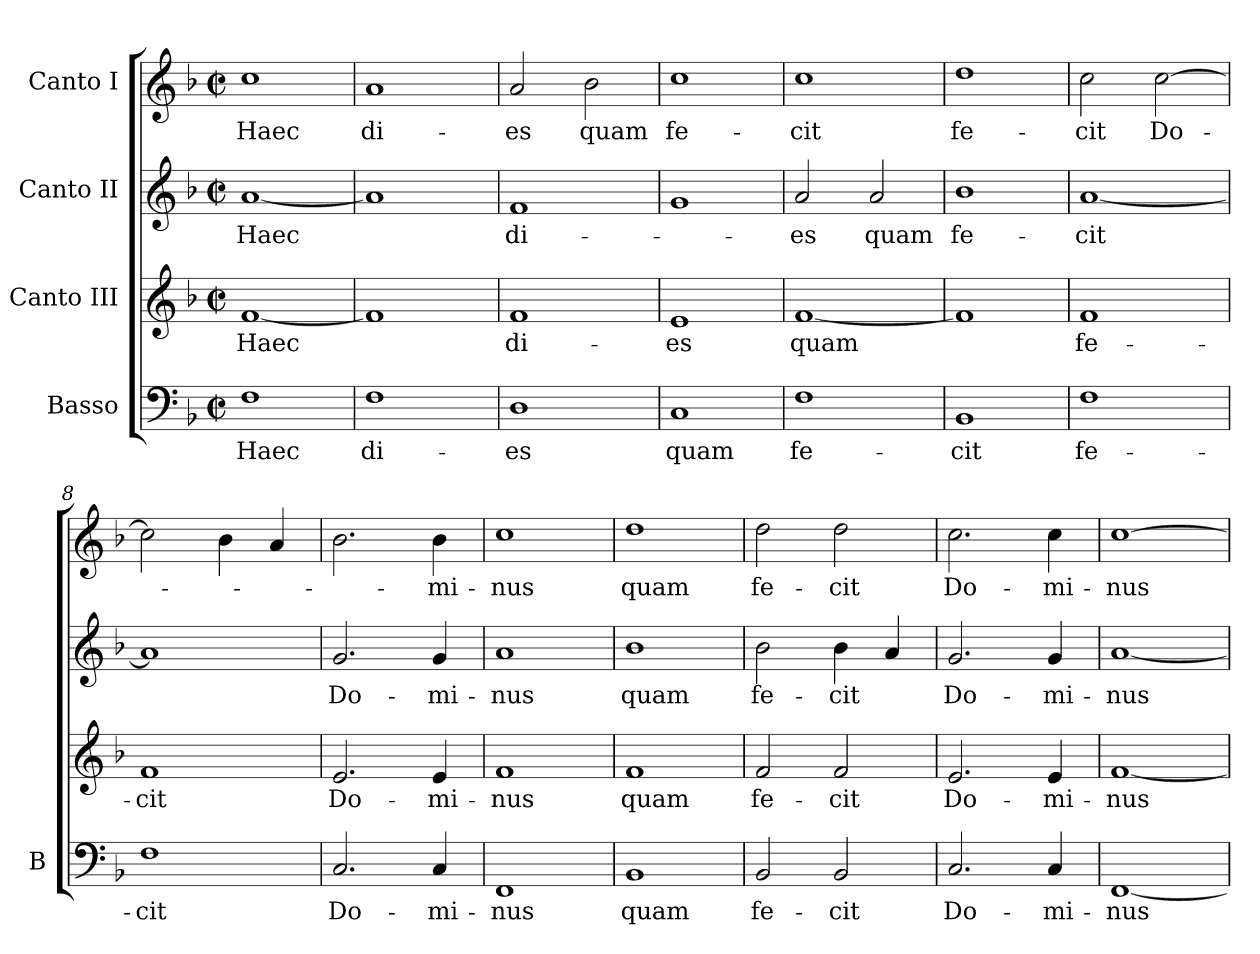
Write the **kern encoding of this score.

**kern	**text	**kern	**text	**kern	**text	**kern	**text
*part4	*part4	*part3	*part3	*part2	*part2	*part1	*part1
*staff4	*staff4	*staff3	*staff3	*staff2	*staff2	*staff1	*staff1
*I"Basso	*	*I"Canto III	*	*I"Canto II	*	*I"Canto I	*
*I'B	*	*	*	*	*	*	*
*clefF4	*	*clefG2	*	*clefG2	*	*clefG2	*
*k[b-]	*	*k[b-]	*	*k[b-]	*	*k[b-]	*
*M2/2	*	*M2/2	*	*M2/2	*	*M2/2	*
*met(c|)	*	*met(c|)	*	*met(c|)	*	*met(c|)	*
=1	=1	=1	=1	=1	=1	=1	=1
1F	Haec	[1f	Haec	[1a	Haec	1cc	Haec
=2	=2	=2	=2	=2	=2	=2	=2
1F	di-	1f]	.	1a]	.	1a	di-
=3	=3	=3	=3	=3	=3	=3	=3
1D	-es	1f	di-	1f	di-	2a/	-es
.	.	.	.	.	.	2b-\	quam
=4	=4	=4	=4	=4	=4	=4	=4
1C	quam	1e	-es	1g	.	1cc	fe-
=5	=5	=5	=5	=5	=5	=5	=5
1F	fe-	[1f	quam	2a/	-es	1cc	-cit
.	.	.	.	2a/	quam	.	.
=6	=6	=6	=6	=6	=6	=6	=6
1BB-	-cit	1f]	.	1b-	fe-	1dd	fe-
=7	=7	=7	=7	=7	=7	=7	=7
1F	fe-	1f	fe-	[1a	-cit	2cc\	-cit
.	.	.	.	.	.	[2cc\	Do-
=8	=8	=8	=8	=8	=8	=8	=8
1F	-cit	1f	-cit	1a]	.	2cc\]	.
.	.	.	.	.	.	4b-\	.
.	.	.	.	.	.	4a/	.
=9	=9	=9	=9	=9	=9	=9	=9
2.C/	Do-	2.e/	Do-	2.g/	Do-	2.b-\	.
4C/	-mi-	4e/	-mi-	4g/	-mi-	4b-\	-mi-
=10	=10	=10	=10	=10	=10	=10	=10
1FF	-nus	1f	-nus	1a	-nus	1cc	-nus
=11	=11	=11	=11	=11	=11	=11	=11
1BB-	quam	1f	quam	1b-	quam	1dd	quam
=12	=12	=12	=12	=12	=12	=12	=12
2BB-/	fe-	2f/	fe-	2b-\	fe-	2dd\	fe-
2BB-/	-cit	2f/	-cit	4b-\	-cit	2dd\	-cit
.	.	.	.	4a/	.	.	.
=13	=13	=13	=13	=13	=13	=13	=13
2.C/	Do-	2.e/	Do-	2.g/	Do-	2.cc\	Do-
4C/	-mi-	4e/	-mi-	4g/	-mi-	4cc\	-mi-
=14	=14	=14	=14	=14	=14	=14	=14
[1FF	-nus	[1f	-nus	[1a	-nus	[1cc	-nus
=	=	=	=	=	=	=	=
*-	*-	*-	*-	*-	*-	*-	*-
